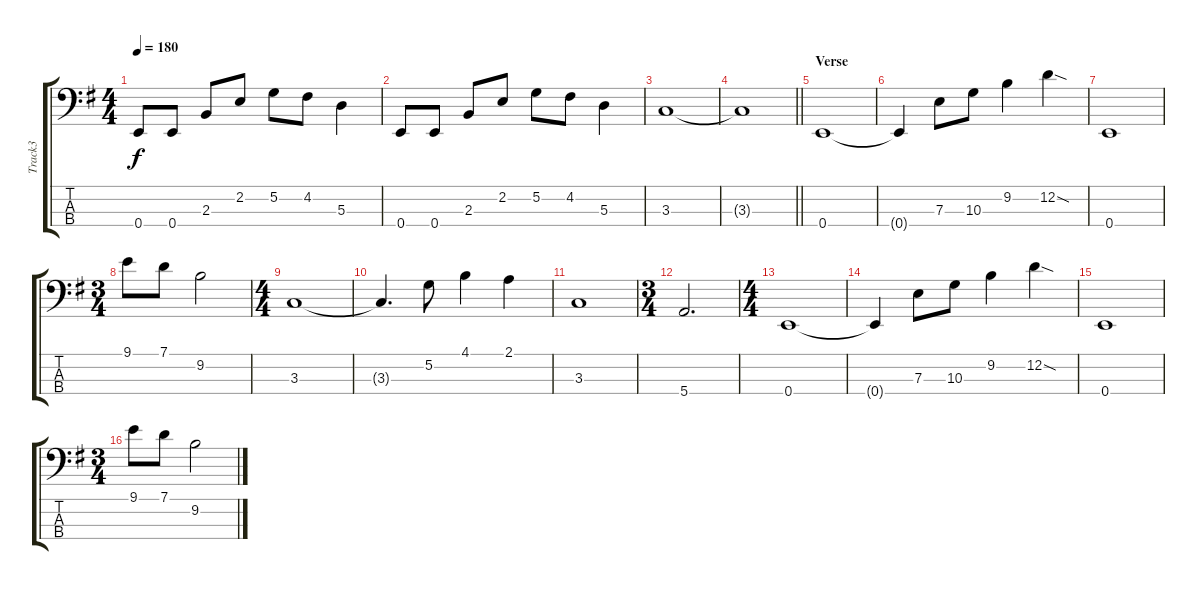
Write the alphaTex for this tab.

\track ("Track3" "Track3") {instrument electricbassfinger}
\staff {score tabs}
\tuning (G2 D2 A1 E1) {hide}
\ts (4 4)
\tempo 180
\clef f4
\ks g
0.4.8{dy f} 0.4.8 2.3.8 2.2.8 5.2.8 4.2.8 5.3.4 |
0.4.8 0.4.8 2.3.8 2.2.8 5.2.8 4.2.8 5.3.4 |
3.3.1 |
\barLineRight lightlight
3.3{t}.1 |
\section ("" "Verse")
0.4.1 |
0.4{t}.4 7.3.8 10.3.8 9.2.4 12.2{sod}.4 |
0.4.1 |
\ts (3 4)
9.1.8 7.1.8 9.2.2 |
\ts (4 4)
3.3.1 |
3.3{t}.4{d} 5.2.8 4.1.4 2.1.4 |
3.3.1 |
\ts (3 4)
5.4.2{d} |
\ts (4 4)
0.4.1 |
0.4{t}.4 7.3.8 10.3.8 9.2.4 12.2{sod}.4 |
0.4.1 |
\ts (3 4)
9.1.8 7.1.8 9.2.2
